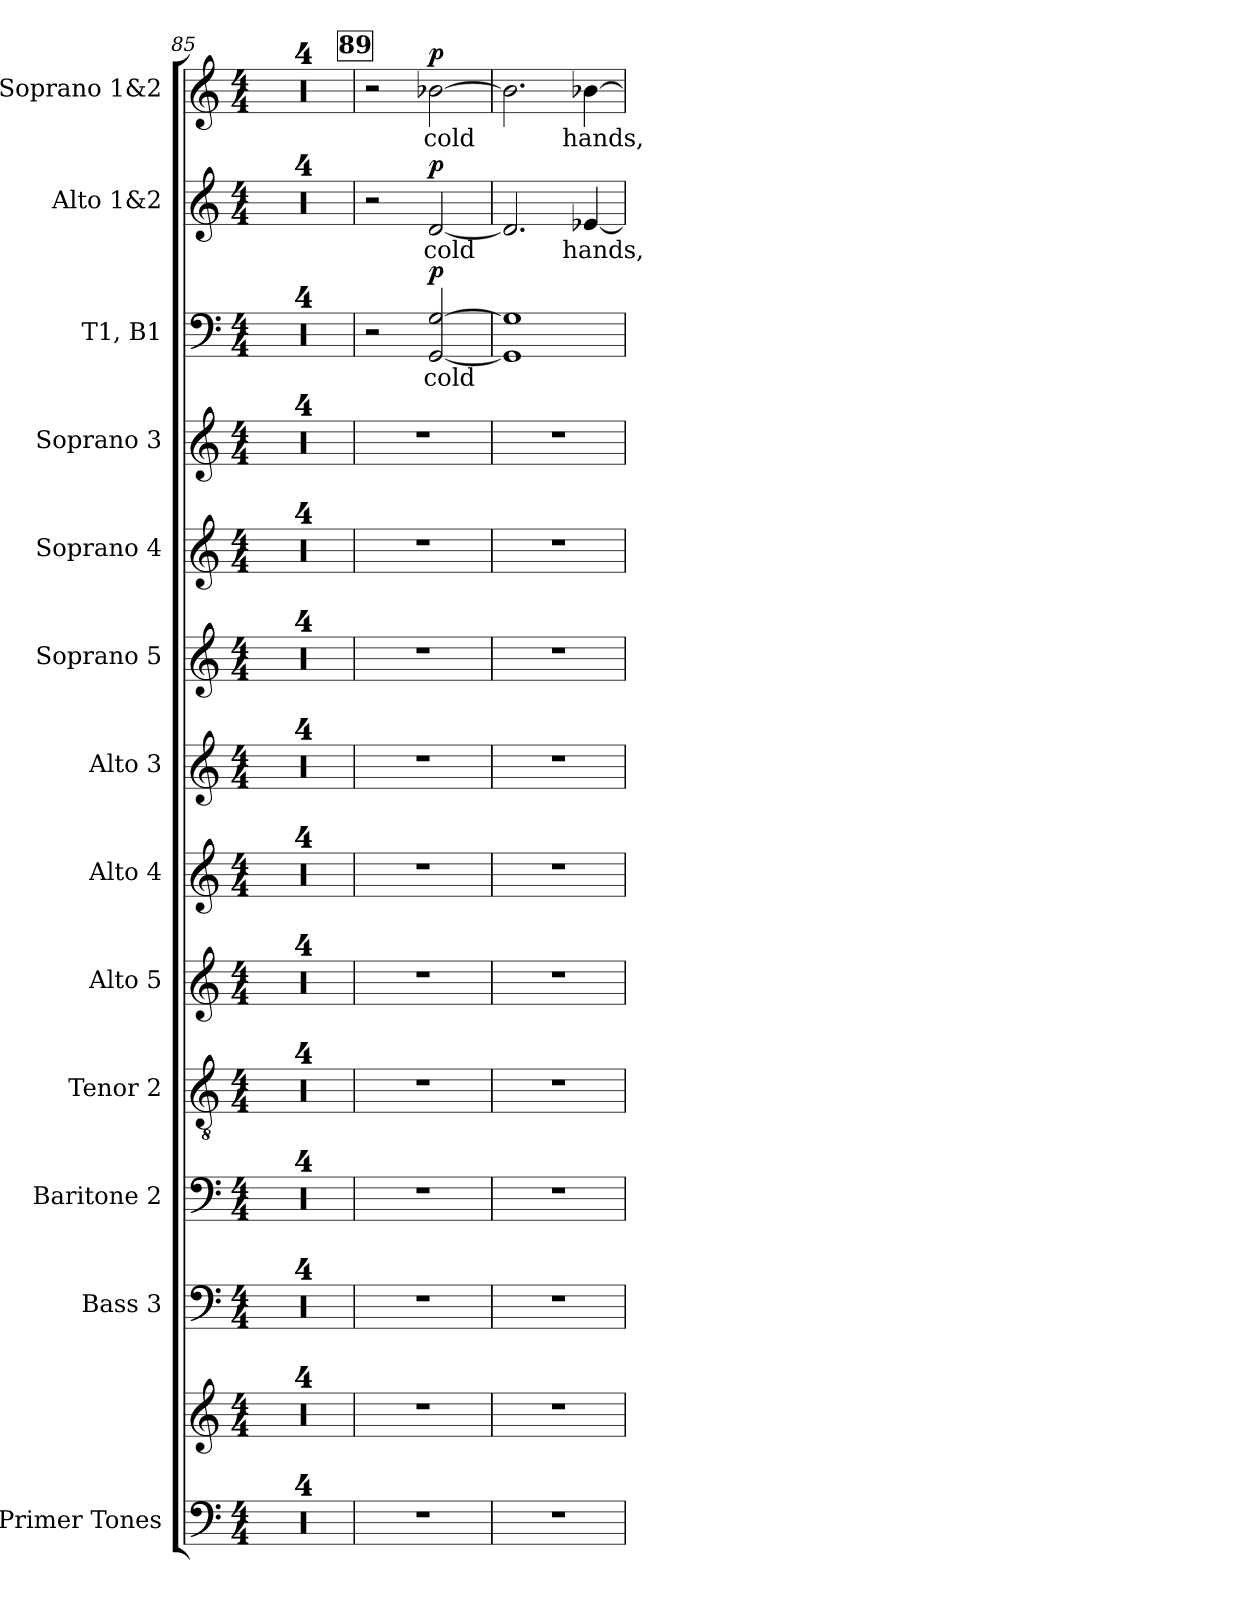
**kern	**kern	**kern	**kern	**kern	**kern	**kern	**kern	**kern	**kern	**kern	**kern	**text	**dynam	**kern	**text	**dynam	**kern	**text	**dynam
*part13	*part13	*part12	*part11	*part10	*part9	*part8	*part7	*part6	*part5	*part4	*part3	*part3	*part3	*part2	*part2	*part2	*part1	*part1	*part1
*staff14	*staff13	*staff12	*staff11	*staff10	*staff9	*staff8	*staff7	*staff6	*staff5	*staff4	*staff3	*staff3	*staff3	*staff2	*staff2	*staff2	*staff1	*staff1	*staff1
*I"Primer Tones	*	*I"Bass 3	*I"Baritone 2	*I"Tenor 2	*I"Alto 5	*I"Alto 4	*I"Alto 3	*I"Soprano 5	*I"Soprano 4	*I"Soprano 3	*I"T1, B1	*	*	*I"Alto 1&2	*	*	*I"Soprano 1&2	*	*
*I'P Tones	*	*I'B3	*I'B2	*I'T2	*I'A5	*I'A4	*I'A3	*I'S5	*I'S4	*I'S3	*I'T1, B1	*	*	*I'A 1&2	*	*	*I'S 1&2	*	*
*clefF4	*clefG2	*clefF4	*clefF4	*clefGv2	*clefG2	*clefG2	*clefG2	*clefG2	*clefG2	*clefG2	*clefF4	*	*	*clefG2	*	*	*clefG2	*	*
*k[]	*k[]	*k[]	*k[]	*k[]	*k[]	*k[]	*k[]	*k[]	*k[]	*k[]	*k[]	*	*	*k[]	*	*	*k[]	*	*
*M4/4	*M4/4	*M4/4	*M4/4	*M4/4	*M4/4	*M4/4	*M4/4	*M4/4	*M4/4	*M4/4	*M4/4	*	*	*M4/4	*	*	*M4/4	*	*
=85	=85	=85	=85	=85	=85	=85	=85	=85	=85	=85	=85	=85	=85	=85	=85	=85	=85	=85	=85
1r	1r	1r	1r	1r	1r	1r	1r	1r	1r	1r	1r	.	.	1r	.	.	1r	.	.
=86	=86	=86	=86	=86	=86	=86	=86	=86	=86	=86	=86	=86	=86	=86	=86	=86	=86	=86	=86
1r	1r	1r	1r	1r	1r	1r	1r	1r	1r	1r	1r	.	.	1r	.	.	1r	.	.
=87	=87	=87	=87	=87	=87	=87	=87	=87	=87	=87	=87	=87	=87	=87	=87	=87	=87	=87	=87
1r	1r	1r	1r	1r	1r	1r	1r	1r	1r	1r	1r	.	.	1r	.	.	1r	.	.
=88	=88	=88	=88	=88	=88	=88	=88	=88	=88	=88	=88	=88	=88	=88	=88	=88	=88	=88	=88
1r	1r	1r	1r	1r	1r	1r	1r	1r	1r	1r	1r	.	.	1r	.	.	1r	.	.
!!LO:PB:g=z
!!LO:REH:place=s1:a:B:fs=14:t=89
=89	=89	=89	=89	=89	=89	=89	=89	=89	=89	=89	=89	=89	=89	=89	=89	=89	=89	=89	=89
*	*stria1	*stria1	*stria1	*stria1	*stria1	*stria1	*stria1	*stria1	*stria1	*stria1	*	*	*	*	*	*	*	*	*
1r	1r	1r	1r	1r	1r	1r	1r	1r	1r	1r	2r	.	.	2r	.	.	2r	.	.
!	!	!	!	!	!	!	!	!	!	!	!	!LO:LY:b	!LO:DY:a	!	!LO:LY:b	!LO:DY:a	!	!LO:LY:b	!LO:DY:a
.	.	.	.	.	.	.	.	.	.	.	[2GG/ [2G/	cold	p	[2d/	cold	p	[2b-X\	cold	p
*stria1	*	*	*	*	*	*	*	*	*	*	*	*	*	*	*	*	*	*	*
=90	=90	=90	=90	=90	=90	=90	=90	=90	=90	=90	=90	=90	=90	=90	=90	=90	=90	=90	=90
1r	1r	1r	1r	1r	1r	1r	1r	1r	1r	1r	1GG] 1G]	.	.	2.d/]	.	.	2.b-\]	.	.
!	!	!	!	!	!	!	!	!	!	!	!	!	!	!	!LO:LY:b	!	!	!LO:LY:b	!
.	.	.	.	.	.	.	.	.	.	.	.	.	.	[4e-X/	hands,	.	[4b-X\	hands,	.
=	=	=	=	=	=	=	=	=	=	=	=	=	=	=	=	=	=	=	=
*-	*-	*-	*-	*-	*-	*-	*-	*-	*-	*-	*-	*-	*-	*-	*-	*-	*-	*-	*-
